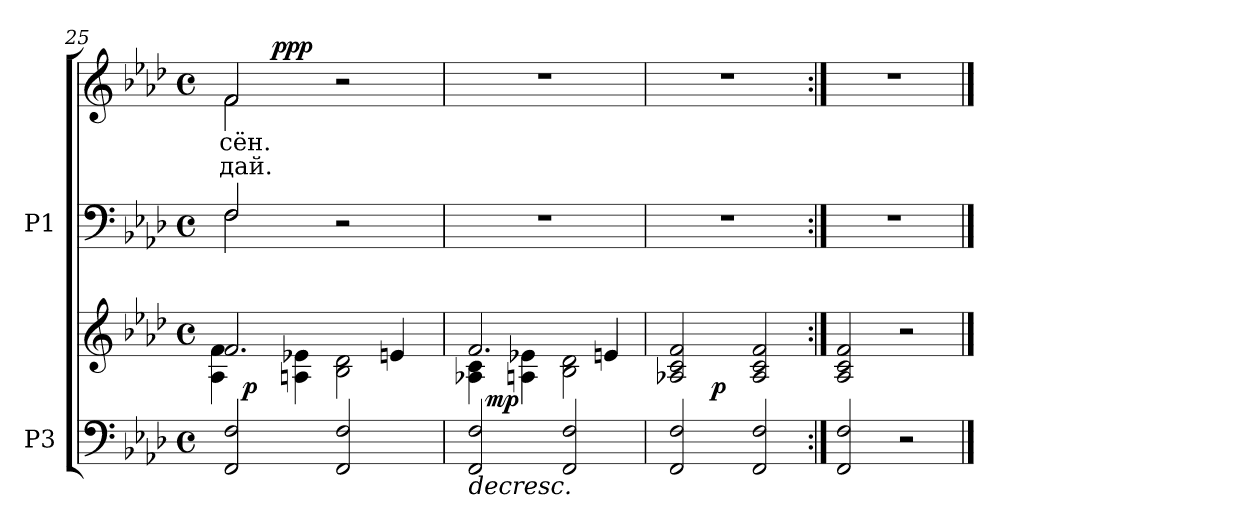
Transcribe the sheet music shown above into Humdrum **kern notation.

**kern	**kern	**dynam	**kern	**kern	**text	**text	**dynam
*part2	*part2	*part2	*part1	*part1	*part1	*part1	*part1
*staff4	*staff3	*staff3/4	*staff2	*staff1	*staff1	*staff1	*staff1/2
*I"P3	*	*	*I"P1	*	*	*	*
*clefF4	*clefG2	*	*clefF4	*clefG2	*	*	*
*k[b-e-a-d-]	*k[b-e-a-d-]	*	*k[b-e-a-d-]	*k[b-e-a-d-]	*	*	*
*A-:	*A-:	*	*A-:	*A-:	*	*	*
*M4/4	*M4/4	*	*M4/4	*M4/4	*	*	*
*met(c)	*met(c)	*	*met(c)	*met(c)	*	*	*
=25	=25	=25	=25	=25	=25	=25	=25
*	*^	*	*^	*^	*	*	*
!	!	!	!	!	!	!	!	!LO:LY:b:color=#000000	!LO:LY:b:color=#000000	!
*^	*	*	*	*	*	*	*^	*	*	*
2FFi/ 2Fi	16ryy	2.fi/	4A-i\ 4fi	.	2Fi/	2Fi\	2fi/	2fi\	8ryy	-сён.	-дай.	.
.	2...ryy	.	.	p	.	.	.	.	.	.	.	.
.	.	.	.	.	.	.	.	.	32ryy	.	.	.
.	.	.	.	.	.	.	.	.	2ryy	.	.	ppp
.	.	.	4Ani\ 4e-Xi	.	.	.	.	.	.	.	.	.
2FFi/ 2Fi	.	.	2B-i\ 2d-i	] ]	2r	2ryy	2r	2ryy	.	.	.	.
.	.	.	.	.	.	.	.	.	4ryy	.	.	.
.	.	4eni/	.	.	.	.	.	.	.	.	.	.
.	.	.	.	.	.	.	.	.	16.ryy	.	.	.
=26	=26	=26	=26	=26	=26	=26	=26	=26	=26	=26	=26	=26
!	!	!	!	!LO:HP:b=2	!	!	!	!	!	!	!	!
*	*	*	*	*	*v	*v	*	*	*	*	*	*
*	*	*	*	*	*	*v	*v	*v	*	*	*
2FFi/ 2Fi	16ryy	2.fi/	4A-Xi\ 4ci	>	1r	1r	.	.	.
.	2...ryy	.	.	mp	.	.	.	.	.
.	.	.	4Ani\ 4e-Xi	.	.	.	.	.	.
2FFi/ 2Fi	.	.	2B-i\ 2d-i	.	.	.	.	.	.
.	.	4eni/	.	.	.	.	.	.	.
*v	*v	*	*	*	*	*	*	*	*
=27	=27	=27	=27	=27	=27	=27	=27	=27
2FFi/ 2Fi	2A-Xi/ 2ci 2fi	4ryy	.	1r	1r	.	.	.
.	.	2.ryy	p	.	.	.	.	.
2FFi/ 2Fi	2A-i/ 2ci 2fi	.	.	.	.	.	.	.
.	.	.	]	.	.	.	.	.
*	*v	*v	*	*	*	*	*	*
=28:|!	=28:|!	=28:|!	=28:|!	=28:|!	=28:|!	=28:|!	=28:|!
2FFi/ 2Fi	2A-i/ 2ci 2fi	.	1r	1r	.	.	.
2r	2r	.	.	.	.	.	.
==	==	==	==	==	==	==	==
*-	*-	*-	*-	*-	*-	*-	*-
